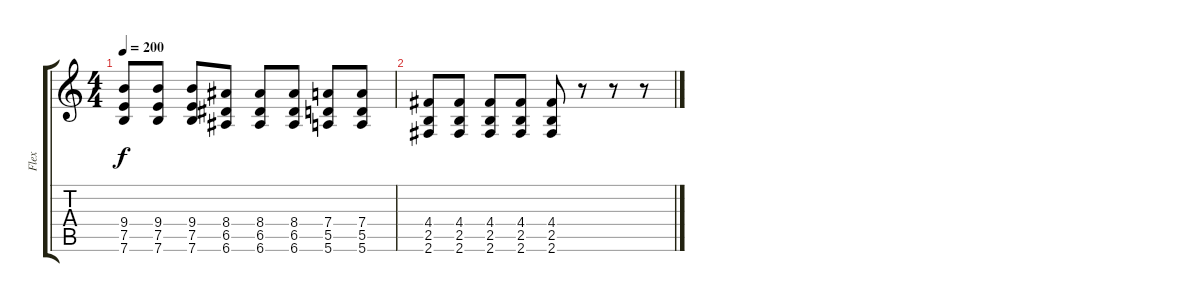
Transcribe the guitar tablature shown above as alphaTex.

\track ("Flex" "Flex") {instrument distortionguitar}
\staff {score tabs}
\tuning (E4 B3 G3 D3 A2 E2) {hide}
\ts (4 4)
\tempo 200
\clef g2
\ks c
(9.4 7.5 7.6).8{dy f} (9.4 7.5 7.6).8 (9.4 7.5 7.6).8 (8.4 6.5 6.6).8 (8.4 6.5 6.6).8 (8.4 6.5 6.6).8 (7.4 5.5 5.6).8 (7.4 5.5 5.6).8 |
(4.4 2.5 2.6).8 (4.4 2.5 2.6).8 (4.4 2.5 2.6).8 (4.4 2.5 2.6).8 (4.4 2.5 2.6).8 r.8 r.8 r.8
